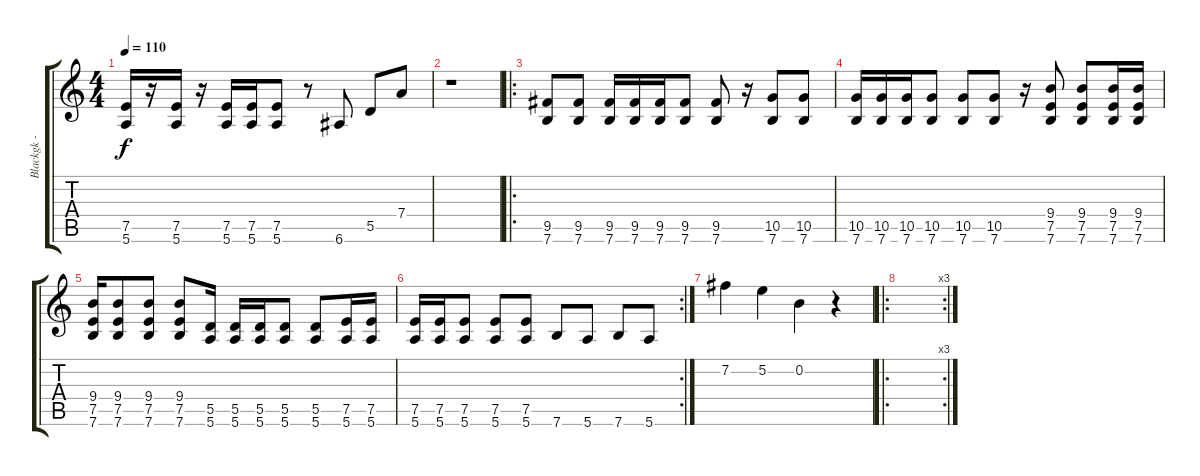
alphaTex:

\track ("Blackgk - gitara" "Blackgk - ") {instrument overdrivenguitar}
\staff {score tabs}
\tuning (E4 B3 G3 D3 A2 E2) {hide}
\ts (4 4)
\tempo 110
\clef g2
\ks c
(7.5 5.6).16{dy f} r.16 (7.5 5.6).16 r.16 (7.5 5.6).16 (7.5 5.6).16 (7.5 5.6).8 r.8 6.6.8 5.5.8 7.4.8 |
r.1 |
\ro
(9.5 7.6).8 (9.5 7.6).8 (9.5 7.6).16 (9.5 7.6).16 (9.5 7.6).16 (9.5 7.6).8 (9.5 7.6).8 r.16 (10.5 7.6).8 (10.5 7.6).8 |
(10.5 7.6).16 (10.5 7.6).16 (10.5 7.6).16 (10.5 7.6).8 (10.5 7.6).8 (10.5 7.6).8 r.16 (9.4 7.5 7.6).8 (9.4 7.5 7.6).8 (9.4 7.5 7.6).16 (9.4 7.5 7.6).16 |
(9.4 7.5 7.6).16 (9.4 7.5 7.6).8 (9.4 7.5 7.6).8 (9.4 7.5 7.6).8 (5.5 5.6).16 (5.5 5.6).16 (5.5 5.6).16 (5.5 5.6).8 (5.5 5.6).8 (7.5 5.6).16 (7.5 5.6).16 |
\rc 2
(7.5 5.6).16 (7.5 5.6).16 (7.5 5.6).8 (7.5 5.6).8 (7.5 5.6).8 7.6.8 5.6.8 7.6.8 5.6.8 |
7.2.4 5.2.4 0.2.4 r.4 |
\ro
\rc 3
